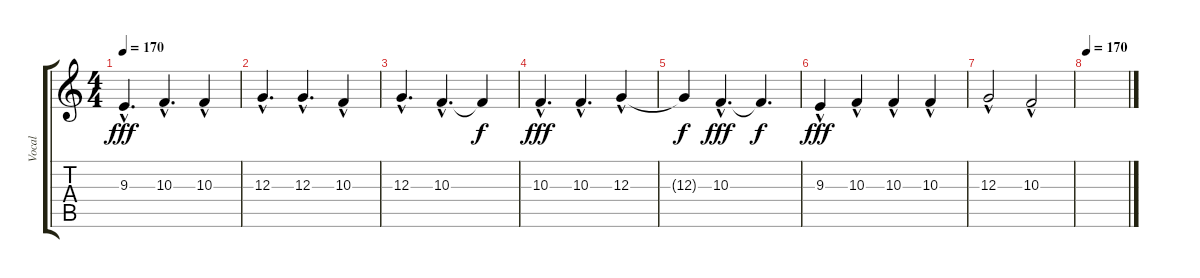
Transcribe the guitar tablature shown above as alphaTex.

\track ("Vocal" "Vocal") {instrument voiceoohs}
\staff {score tabs}
\tuning (E4 B3 G3 D3 A2 D2) {hide}
\ts (4 4)
\tempo 170
\clef g2
\ks c
9.3{hac}.4{d dy fff} 10.3{hac}.4{d} 10.3{hac}.4 |
12.3{hac}.4{d} 12.3{hac}.4{d} 10.3{hac}.4 |
12.3{hac}.4{d} 10.3{hac}.4{d} 10.3{t}.4{dy f} |
10.3{hac}.4{d dy fff} 10.3{hac}.4{d} 12.3{hac}.4 |
12.3{t}.4{dy f} 10.3{hac}.4{d dy fff} 10.3{t}.4{d dy f} |
9.3{hac}.4{dy fff} 10.3{hac}.4 10.3{hac}.4 10.3{hac}.4 |
12.3{hac}.2 10.3{hac}.2 |
\tempo 170
